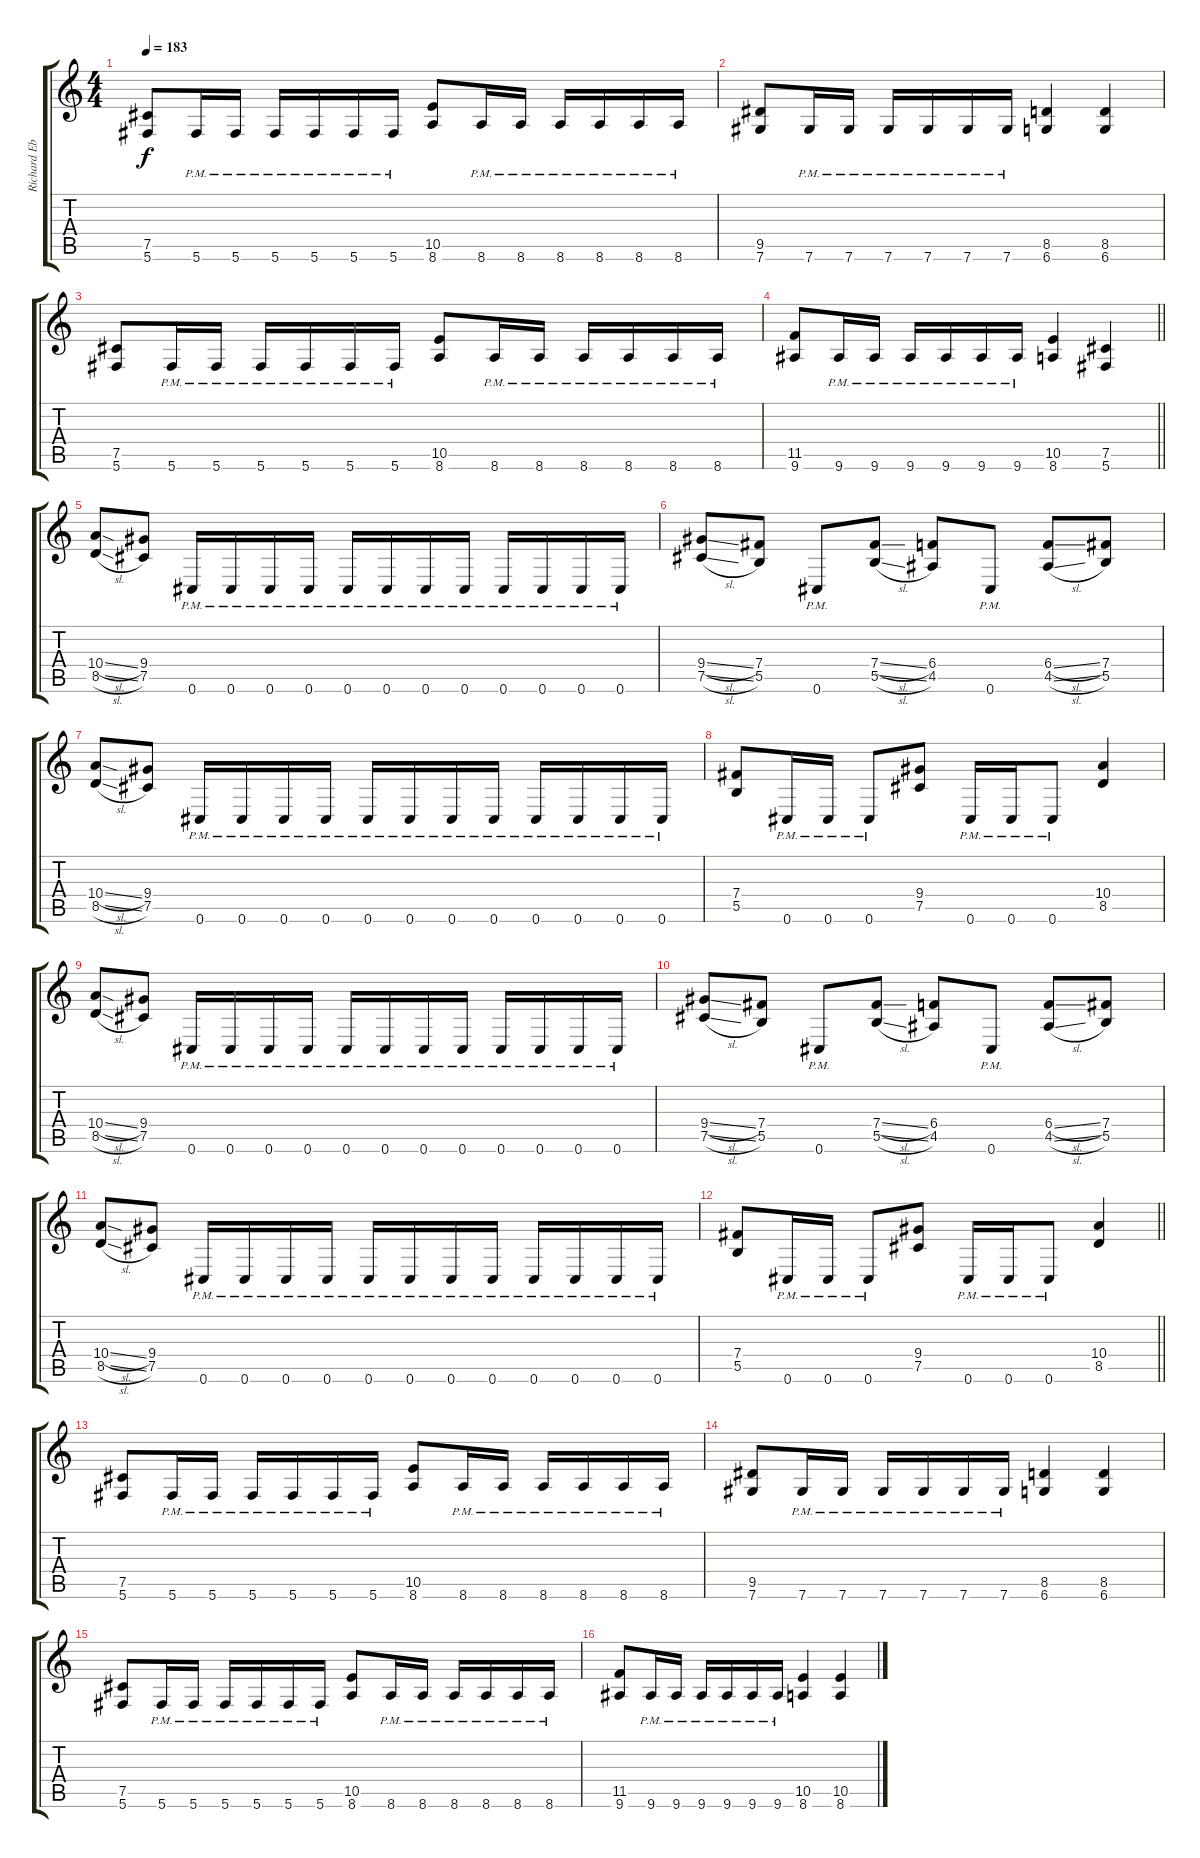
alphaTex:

\track ("Richard Ebisch (Rhythm)" "Richard Eb") {instrument distortionguitar}
\staff {score tabs}
\tuning (Db4 Ab3 E3 B2 Gb2 Db2) {hide}
\ts (4 4)
\tempo 183
\clef g2
\ks c
(7.5 5.6).8{dy f} 5.6{pm}.16 5.6{pm}.16 5.6{pm}.16 5.6{pm}.16 5.6{pm}.16 5.6{pm}.16 (10.5 8.6).8 8.6{pm}.16 8.6{pm}.16 8.6{pm}.16 8.6{pm}.16 8.6{pm}.16 8.6{pm}.16 |
(9.5 7.6).8 7.6{pm}.16 7.6{pm}.16 7.6{pm}.16 7.6{pm}.16 7.6{pm}.16 7.6{pm}.16 (8.5 6.6).4 (8.5 6.6).4 |
(7.5 5.6).8 5.6{pm}.16 5.6{pm}.16 5.6{pm}.16 5.6{pm}.16 5.6{pm}.16 5.6{pm}.16 (10.5 8.6).8 8.6{pm}.16 8.6{pm}.16 8.6{pm}.16 8.6{pm}.16 8.6{pm}.16 8.6{pm}.16 |
\barLineRight lightlight
(11.5 9.6).8 9.6{pm}.16 9.6{pm}.16 9.6{pm}.16 9.6{pm}.16 9.6{pm}.16 9.6{pm}.16 (10.5 8.6).4 (7.5 5.6).4 |
(10.4{sl} 8.5{sl}).8 (9.4 7.5).8 0.6{pm}.16 0.6{pm}.16 0.6{pm}.16 0.6{pm}.16 0.6{pm}.16 0.6{pm}.16 0.6{pm}.16 0.6{pm}.16 0.6{pm}.16 0.6{pm}.16 0.6{pm}.16 0.6{pm}.16 |
(9.4{sl} 7.5{sl}).8 (7.4 5.5).8 0.6{pm}.8 (7.4{sl} 5.5{sl}).8 (6.4 4.5).8 0.6{pm}.8 (6.4{sl} 4.5{sl}).8 (7.4 5.5).8 |
(10.4{sl} 8.5{sl}).8 (9.4 7.5).8 0.6{pm}.16 0.6{pm}.16 0.6{pm}.16 0.6{pm}.16 0.6{pm}.16 0.6{pm}.16 0.6{pm}.16 0.6{pm}.16 0.6{pm}.16 0.6{pm}.16 0.6{pm}.16 0.6{pm}.16 |
(7.4 5.5).8 0.6{pm}.16 0.6{pm}.16 0.6{pm}.8 (9.4 7.5).8 0.6{pm}.16 0.6{pm}.16 0.6{pm}.8 (10.4 8.5).4 |
(10.4{sl} 8.5{sl}).8 (9.4 7.5).8 0.6{pm}.16 0.6{pm}.16 0.6{pm}.16 0.6{pm}.16 0.6{pm}.16 0.6{pm}.16 0.6{pm}.16 0.6{pm}.16 0.6{pm}.16 0.6{pm}.16 0.6{pm}.16 0.6{pm}.16 |
(9.4{sl} 7.5{sl}).8 (7.4 5.5).8 0.6{pm}.8 (7.4{sl} 5.5{sl}).8 (6.4 4.5).8 0.6{pm}.8 (6.4{sl} 4.5{sl}).8 (7.4 5.5).8 |
(10.4{sl} 8.5{sl}).8 (9.4 7.5).8 0.6{pm}.16 0.6{pm}.16 0.6{pm}.16 0.6{pm}.16 0.6{pm}.16 0.6{pm}.16 0.6{pm}.16 0.6{pm}.16 0.6{pm}.16 0.6{pm}.16 0.6{pm}.16 0.6{pm}.16 |
\barLineRight lightlight
(7.4 5.5).8 0.6{pm}.16 0.6{pm}.16 0.6{pm}.8 (9.4 7.5).8 0.6{pm}.16 0.6{pm}.16 0.6{pm}.8 (10.4 8.5).4 |
(7.5 5.6).8 5.6{pm}.16 5.6{pm}.16 5.6{pm}.16 5.6{pm}.16 5.6{pm}.16 5.6{pm}.16 (10.5 8.6).8 8.6{pm}.16 8.6{pm}.16 8.6{pm}.16 8.6{pm}.16 8.6{pm}.16 8.6{pm}.16 |
(9.5 7.6).8 7.6{pm}.16 7.6{pm}.16 7.6{pm}.16 7.6{pm}.16 7.6{pm}.16 7.6{pm}.16 (8.5 6.6).4 (8.5 6.6).4 |
(7.5 5.6).8 5.6{pm}.16 5.6{pm}.16 5.6{pm}.16 5.6{pm}.16 5.6{pm}.16 5.6{pm}.16 (10.5 8.6).8 8.6{pm}.16 8.6{pm}.16 8.6{pm}.16 8.6{pm}.16 8.6{pm}.16 8.6{pm}.16 |
(11.5 9.6).8 9.6{pm}.16 9.6{pm}.16 9.6{pm}.16 9.6{pm}.16 9.6{pm}.16 9.6{pm}.16 (10.5 8.6).4 (10.5 8.6).4
